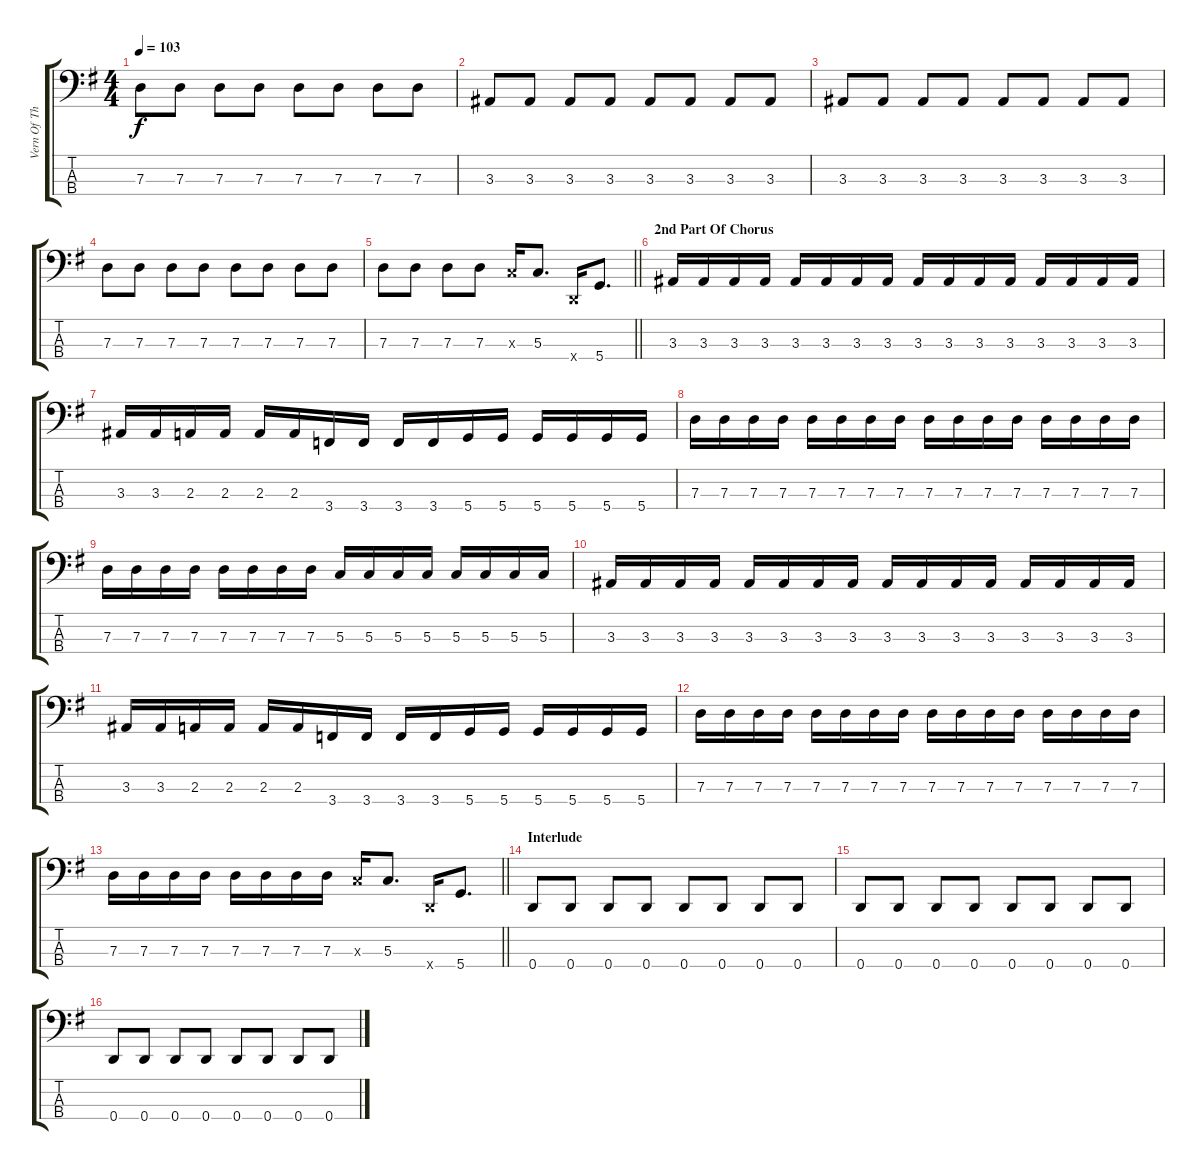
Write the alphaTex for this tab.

\track ("Vern Of The Bass" "Vern Of Th") {instrument electricbassfinger}
\staff {score tabs}
\tuning (F2 C2 G1 D1) {hide}
\ts (4 4)
\tempo 103
\clef f4
\ks g
7.3.8{dy f} 7.3.8 7.3.8 7.3.8 7.3.8 7.3.8 7.3.8 7.3.8 |
3.3.8 3.3.8 3.3.8 3.3.8 3.3.8 3.3.8 3.3.8 3.3.8 |
3.3.8 3.3.8 3.3.8 3.3.8 3.3.8 3.3.8 3.3.8 3.3.8 |
7.3.8 7.3.8 7.3.8 7.3.8 7.3.8 7.3.8 7.3.8 7.3.8 |
\barLineRight lightlight
7.3.8 7.3.8 7.3.8 7.3.8 5.3{x}.16 5.3.8{d} 0.4{x}.16 5.4.8{d} |
\section ("" "2nd Part Of Chorus")
3.3.16 3.3.16 3.3.16 3.3.16 3.3.16 3.3.16 3.3.16 3.3.16 3.3.16 3.3.16 3.3.16 3.3.16 3.3.16 3.3.16 3.3.16 3.3.16 |
3.3.16 3.3.16 2.3.16 2.3.16 2.3.16 2.3.16 3.4.16 3.4.16 3.4.16 3.4.16 5.4.16 5.4.16 5.4.16 5.4.16 5.4.16 5.4.16 |
7.3.16 7.3.16 7.3.16 7.3.16 7.3.16 7.3.16 7.3.16 7.3.16 7.3.16 7.3.16 7.3.16 7.3.16 7.3.16 7.3.16 7.3.16 7.3.16 |
7.3.16 7.3.16 7.3.16 7.3.16 7.3.16 7.3.16 7.3.16 7.3.16 5.3.16 5.3.16 5.3.16 5.3.16 5.3.16 5.3.16 5.3.16 5.3.16 |
3.3.16 3.3.16 3.3.16 3.3.16 3.3.16 3.3.16 3.3.16 3.3.16 3.3.16 3.3.16 3.3.16 3.3.16 3.3.16 3.3.16 3.3.16 3.3.16 |
3.3.16 3.3.16 2.3.16 2.3.16 2.3.16 2.3.16 3.4.16 3.4.16 3.4.16 3.4.16 5.4.16 5.4.16 5.4.16 5.4.16 5.4.16 5.4.16 |
7.3.16 7.3.16 7.3.16 7.3.16 7.3.16 7.3.16 7.3.16 7.3.16 7.3.16 7.3.16 7.3.16 7.3.16 7.3.16 7.3.16 7.3.16 7.3.16 |
\barLineRight lightlight
7.3.16 7.3.16 7.3.16 7.3.16 7.3.16 7.3.16 7.3.16 7.3.16 5.3{x}.16 5.3.8{d} 0.4{x}.16 5.4.8{d} |
\section ("" "Interlude")
0.4.8 0.4.8 0.4.8 0.4.8 0.4.8 0.4.8 0.4.8 0.4.8 |
0.4.8 0.4.8 0.4.8 0.4.8 0.4.8 0.4.8 0.4.8 0.4.8 |
0.4.8 0.4.8 0.4.8 0.4.8 0.4.8 0.4.8 0.4.8 0.4.8
